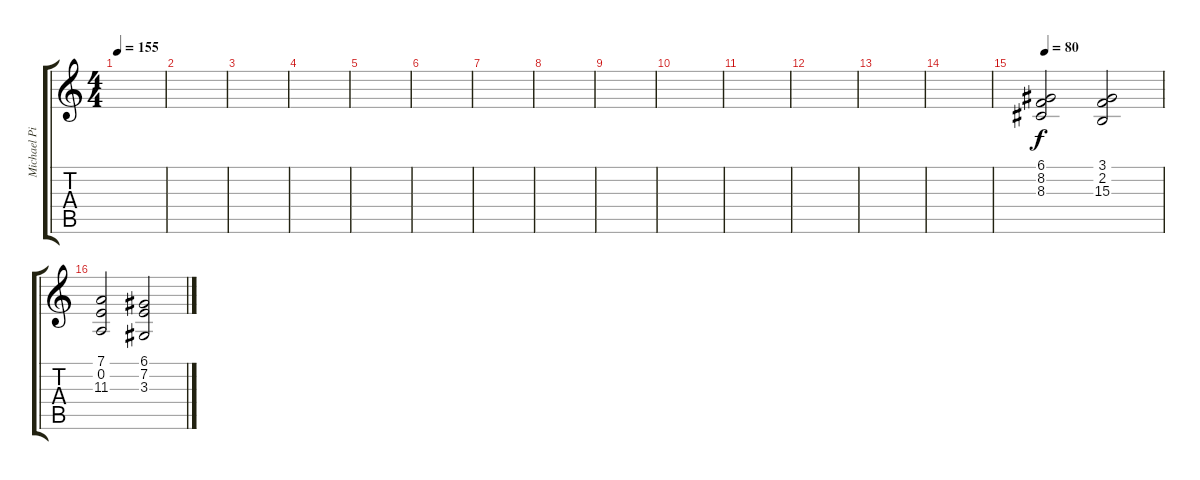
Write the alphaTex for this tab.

\track ("Michael Pinnella - CHOEURS" "Michael Pi") {instrument choiraahs}
\staff {score tabs}
\tuning (D4 A3 F3 C3 G2 D2) {hide}
\ts (4 4)
\tempo 155
\clef g2
\ks c
|
|
|
|
|
|
|
|
|
|
|
|
|
|
\tempo 80
(6.1 8.2 8.3).2 (3.1 2.2 15.3).2 |
(7.1 0.2 11.3).2 (6.1 7.2 3.3).2
